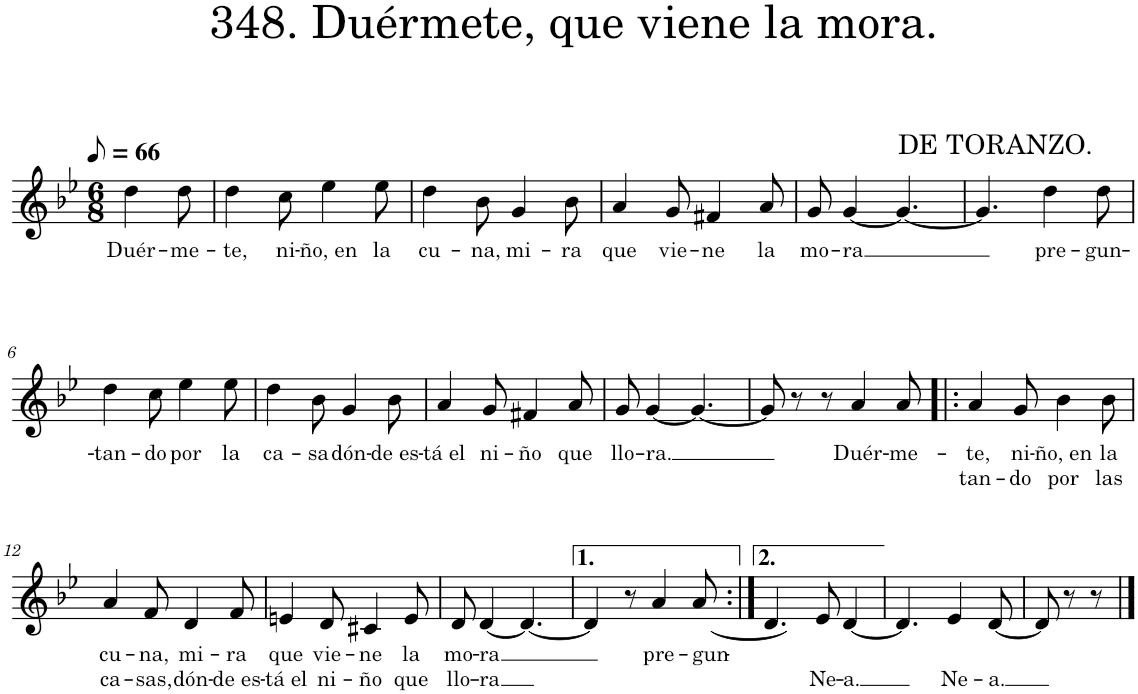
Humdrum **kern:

**kern	**text	**text
*part1	*part1	*part1
*staff1	*staff1	*staff1
*I"Piano	*	*
*I'Pno.	*	*
*clefG2	*	*
*k[b-e-]	*	*
*M6/8	*	*
*MM33	*	*
=	=	=
!	!LO:LY:b	!
4dd\	Duér-	.
!	!LO:LY:b	!
8dd\	-me-	.
=1	=1	=1
!	!LO:LY:b	!
4dd\	-te,	.
!	!LO:LY:b	!
8cc\	ni-	.
!	!LO:LY:b	!
4ee-\	-ño, en	.
!	!LO:LY:b	!
8ee-\	la	.
=2	=2	=2
!	!LO:LY:b	!
4dd\	cu-	.
!	!LO:LY:b	!
8b-\	-na,	.
!	!LO:LY:b	!
4g/	mi-	.
!	!LO:LY:b	!
8b-\	-ra	.
=3	=3	=3
!	!LO:LY:b	!
4a/	que	.
!	!LO:LY:b	!
8g/	vie-	.
!	!LO:LY:b	!
4f#X/	-ne	.
!	!LO:LY:b	!
8a/	la	.
=4	=4	=4
!	!LO:LY:b	!
8g/	mo-	.
!	!LO:LY:b	!
[4g/	-ra	.
4.g/_	.	.
=5	=5	=5
!LO:TX:a:t=DE TORANZO.	!	!
4.g/]	.	.
!	!LO:LY:b	!
4dd\	pre-	.
!	!LO:LY:b	!
8dd\	-gun-	.
!!LO:LB:g=z
=6	=6	=6
!	!LO:LY:b	!
4dd\	-tan-	.
!	!LO:LY:b	!
8cc\	-do	.
!	!LO:LY:b	!
4ee-\	por	.
!	!LO:LY:b	!
8ee-\	la	.
=7	=7	=7
!	!LO:LY:b	!
4dd\	ca-	.
!	!LO:LY:b	!
8b-\	-sa	.
!	!LO:LY:b	!
4g/	dón-	.
!	!LO:LY:b	!
8b-\	-de es-	.
=8	=8	=8
!	!LO:LY:b	!
4a/	-tá el	.
!	!LO:LY:b	!
8g/	ni-	.
!	!LO:LY:b	!
4f#X/	-ño	.
!	!LO:LY:b	!
8a/	que	.
=9	=9	=9
!	!LO:LY:b	!
8g/	llo-	.
!	!LO:LY:b	!
[4g/	-ra.	.
4.g/_	.	.
=10	=10	=10
8g/]	.	.
8r	.	.
8r	.	.
!	!LO:LY:b	!
4a/	Duér-	.
!	!LO:LY:b	!
8a/	-me-	.
=11!|:	=11!|:	=11!|:
!	!LO:LY:b	!LO:LY:b
4a/	-te,	tan-
!	!LO:LY:b	!LO:LY:b
8g/	ni-	-do
!	!LO:LY:b	!LO:LY:b
4b-\	-ño, en	por
!	!LO:LY:b	!LO:LY:b
8b-\	la	las
!!LO:LB:g=z
=12	=12	=12
!	!LO:LY:b	!LO:LY:b
4a/	cu-	ca-
!	!LO:LY:b	!LO:LY:b
8f/	-na,	-sas,
!	!LO:LY:b	!LO:LY:b
4d/	mi-	dón-
!	!LO:LY:b	!LO:LY:b
8f/	-ra	-de es-
=13	=13	=13
!	!LO:LY:b	!LO:LY:b
4en/	que	-tá el
!	!LO:LY:b	!LO:LY:b
8d/	vie-	ni-
!	!LO:LY:b	!LO:LY:b
4c#X/	-ne	-ño
!	!LO:LY:b	!LO:LY:b
8e/	la	que
=14	=14	=14
!	!LO:LY:b	!LO:LY:b
8d/	mo-	llo-
!	!LO:LY:b	!LO:LY:b
[4d/	-ra	-ra
4.d/_	.	.
=15	=15	=15
4d/]	.	.
8r	.	.
!	!LO:LY:b	!
4a/	pre-	.
!	!LO:LY:b	!
8a/	-gun-	.
=16:|!	=16:|!	=16:|!
[4.d/	.	.
!	!	!LO:LY:b
8e-/	.	Ne-
!	!	!LO:LY:b
4d/_	.	-a.
=17	=17	=17
4.d/]	.	.
!	!	!LO:LY:b
4e-/	.	Ne-
!	!	!LO:LY:b
[8d/	.	-a.
=18	=18	=18
8d/]	.	.
8r	.	.
8r	.	.
==	==	==
*-	*-	*-
